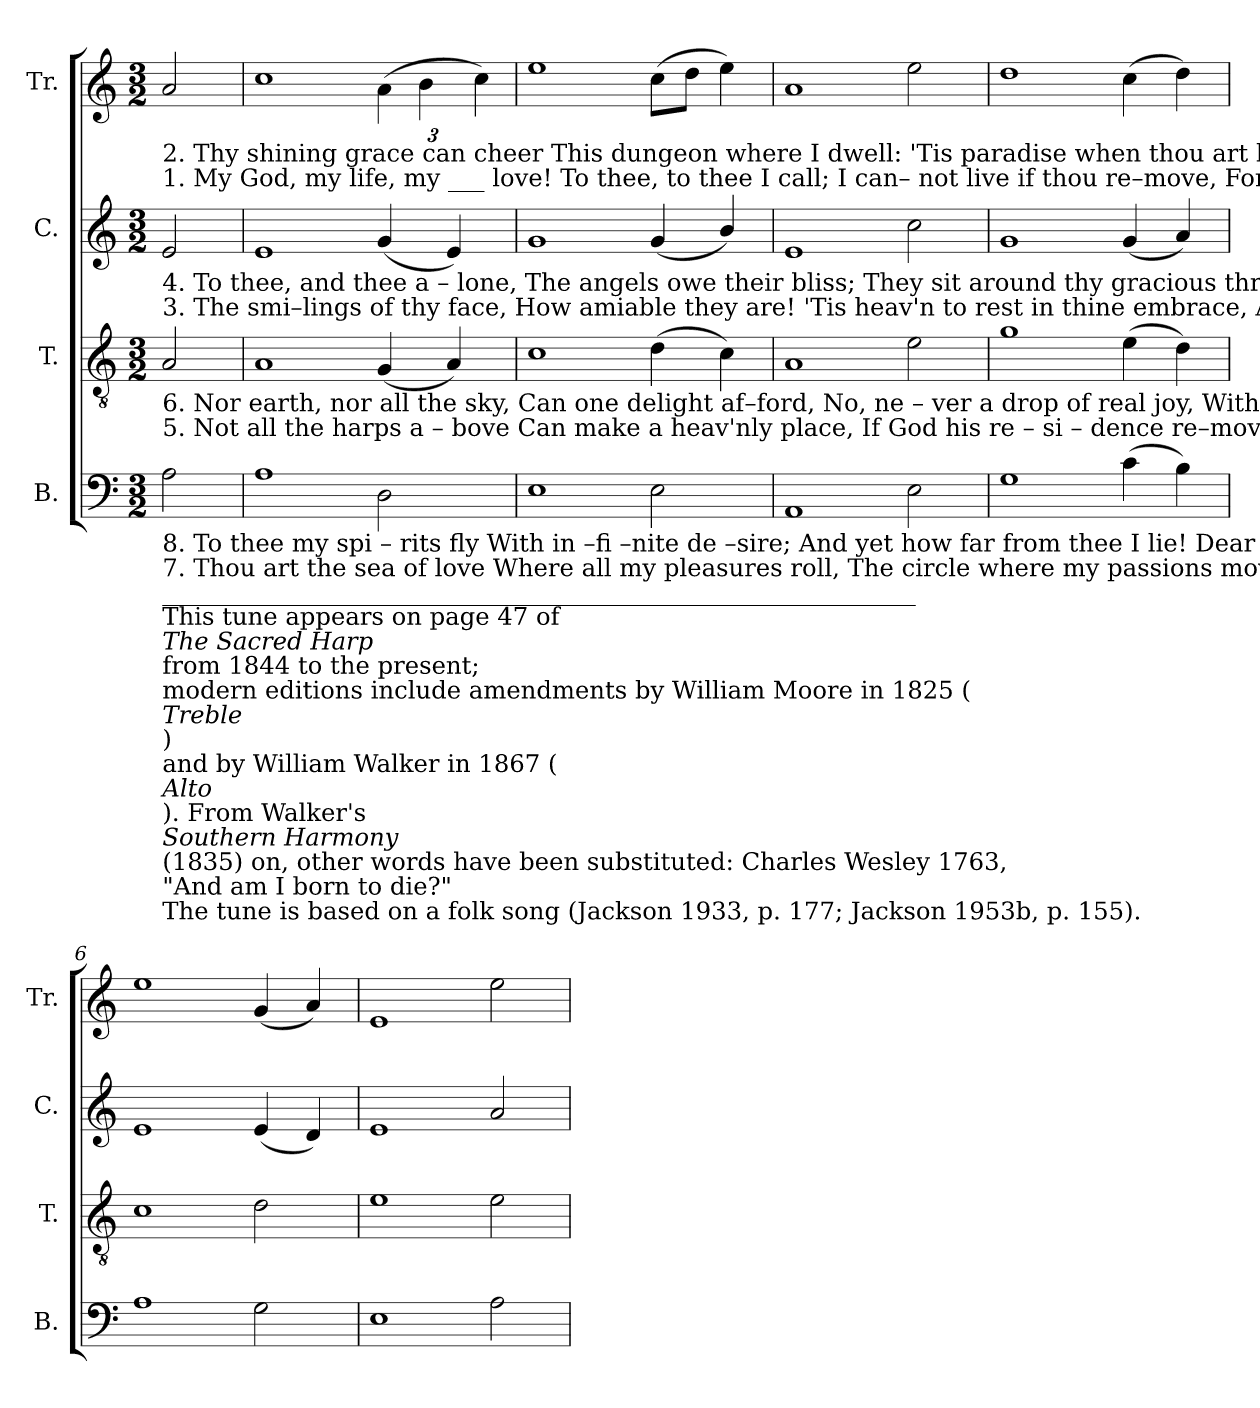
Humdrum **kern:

**kern	**kern	**kern	**kern
*part4	*part3	*part2	*part1
*staff4	*staff3	*staff2	*staff1
*I"B.	*I"T.	*I"C.	*I"Tr.
*I'B.	*I'T.	*I'C.	*I'Tr.
*clefF4	*clefGv2	*clefG2	*clefG2
*k[]	*k[]	*k[]	*k[]
*M3/2	*M3/2	*M3/2	*M3/2
*MM150	*MM150	*MM150	*MM150
=1	=1	=1	=1
!	!	!	!LO:TX:b:t=2. Thy shining  grace can cheer This dungeon where I dwell&colon; 'Tis paradise when thou art  here;  If  thou de–part, 'tis  hell.
!	!	!	!LO:TX:b:t=1. My God, my     life, my ___ love! To  thee, to  thee  I        call;  I   can– not  live  if   thou re–move,  For    thou  art   all    in      all.
!	!	!LO:TX:b:t=4. To thee,  and    thee  a – lone, The angels owe their bliss;  They  sit around thy gracious throne,  And dwell where Jesus is.	!
!	!	!LO:TX:b:t=3. The smi–lings    of    thy    face,  How amiable  they  are! 'Tis heav'n to rest  in  thine embrace,  And no where else but there.	!
!	!LO:TX:b:t=6. Nor earth,  nor  all   the    sky,  Can  one  delight   af–ford,  No,  ne – ver  a   drop   of    real  joy,  Without thy  presence, Lord.	!	!
!	!LO:TX:b:t=5. Not   all  the    harps  a – bove  Can make a heav'nly place, If  God  his  re – si – dence re–move, Or  but  con –ceal  his   face.	!	!
!LO:TX:b:t=8. To   thee   my    spi  –  rits  fly   With  in –fi –nite  de –sire; And  yet  how  far  from  thee I  lie!  Dear  Jesus,  raise  me higher.	!	!	!
!LO:TX:b:t=7. Thou art   the    sea    of   love Where all my pleasures roll, The  circle  where my passions move, And  cen–ter  of  my  soul.	!	!	!
!LO:TX:b:t=______________________________________________________________	!	!	!
!LO:TX:b:t=This tune appears on page 47 of	!	!	!
!LO:TX:b:i:t=The Sacred Harp	!	!	!
!LO:TX:b:t=from 1844 to the present;	!	!	!
!LO:TX:b:t=modern editions include amendments by William Moore in 1825 (	!	!	!
!LO:TX:b:i:t=Treble	!	!	!
!LO:TX:b:t=)	!	!	!
!LO:TX:b:t=and by William Walker in 1867 (	!	!	!
!LO:TX:b:i:t=Alto	!	!	!
!LO:TX:b:t=). From Walker's	!	!	!
!LO:TX:b:i:t=Southern Harmony	!	!	!
!LO:TX:b:t=(1835) on, other words have been substituted&colon; Charles Wesley 1763,	!	!	!
!LO:TX:b:t="And am I born to die?"	!	!	!
!LO:TX:b:t=The tune is based on a folk song (Jackson 1933, p. 177; Jackson 1953b, p. 155).	!	!	!
2A\	2A/	2e/	2a/
=2	=2	=2	=2
1A	1A	1e	1cc
*	*	*	*Xbrackettup
2D\	(4G/	(4g/	(6a\
.	.	.	6b\
.	4A/)	4e/)	.
.	.	.	6cc\)
=3	=3	=3	=3
1E	1c	1g	1ee
2E\	(4d\	(4g/	(8cc\L
.	.	.	8dd\J
.	4c\)	4b/)	4ee\)
=4	=4	=4	=4
1AA	1A	1e	1a
2E\	2e\	2cc\	2ee\
=5	=5	=5	=5
1G	1g	1g	1dd
(4c\	(4e\	(4g/	(4cc\
4B\)	4d\)	4a/)	4dd\)
=6	=6	=6	=6
1A	1c	1e	1ee
2G\	2d\	(4e/	(4g/
.	.	4d/)	4a/)
=7	=7	=7	=7
1E	1e	1e	1e
2A\	2e\	2a/	2ee\
=	=	=	=
*-	*-	*-	*-
